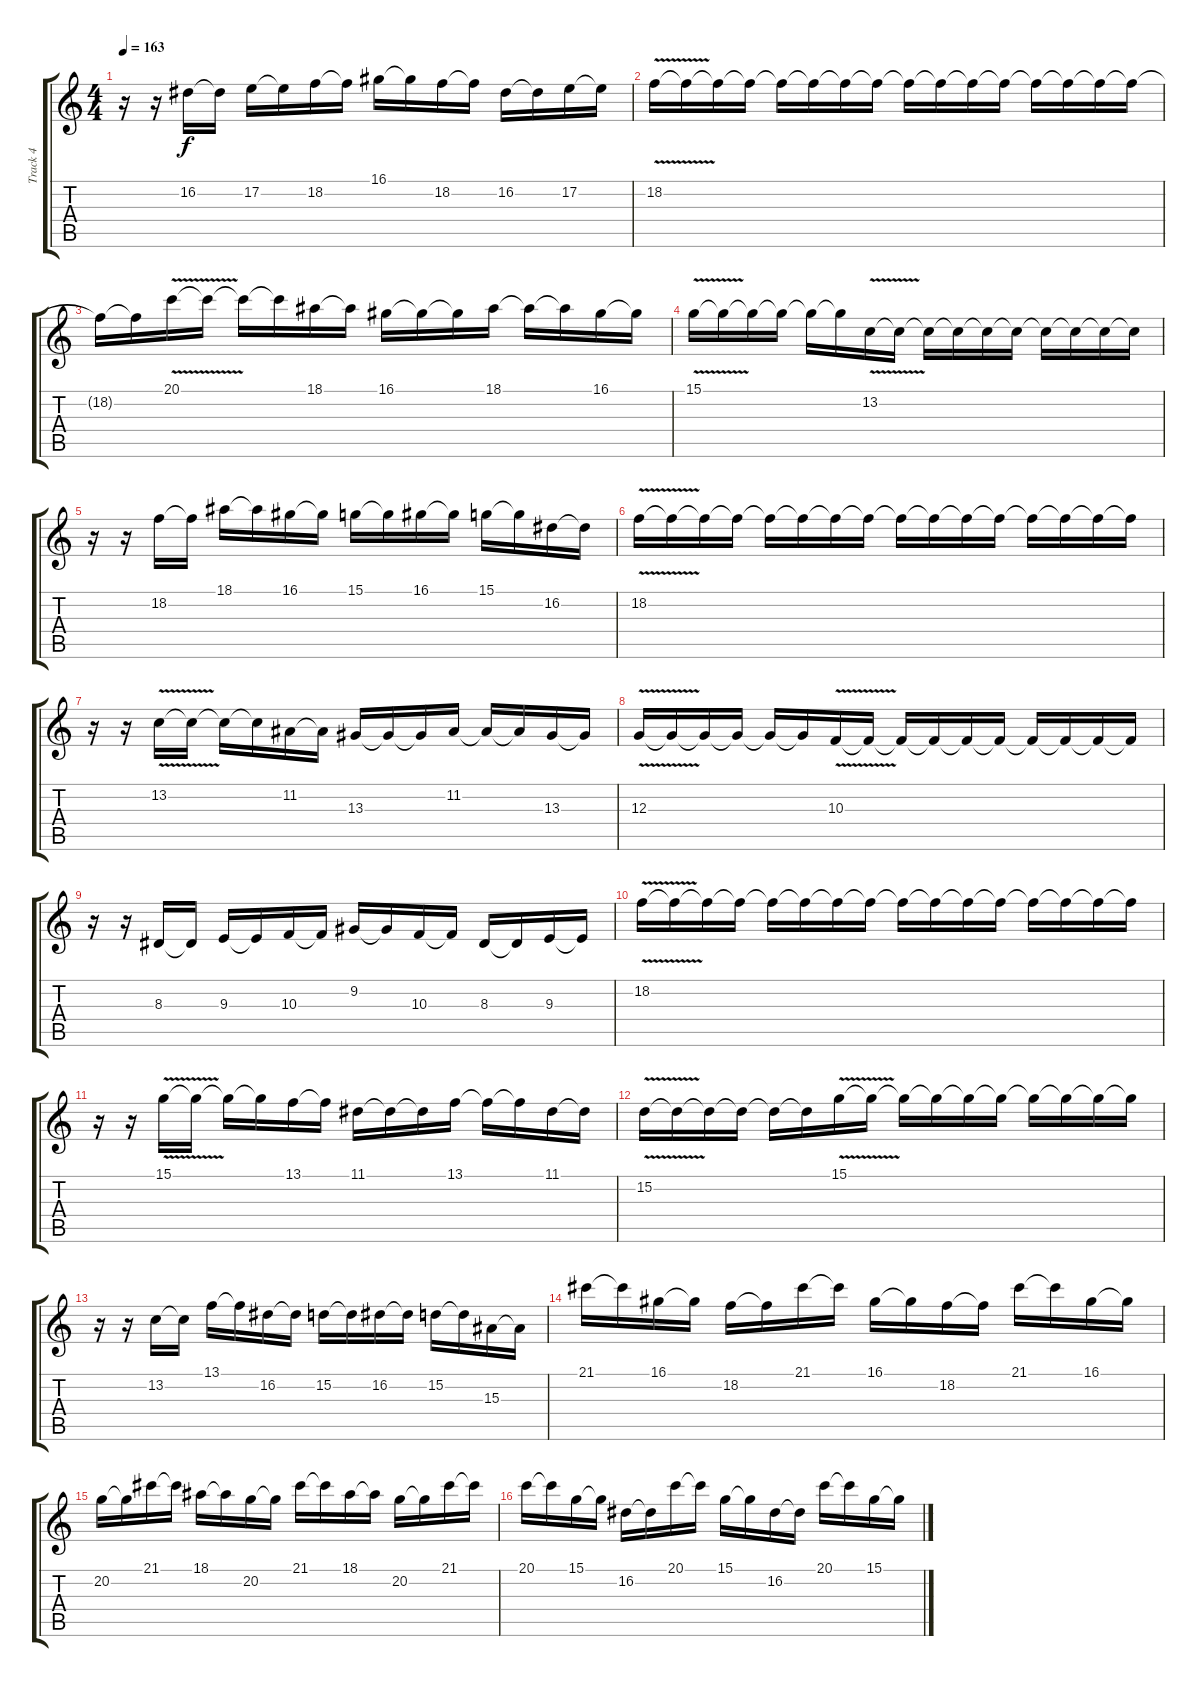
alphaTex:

\track ("Track 4" "Track 4") {instrument lead5charang}
\staff {score tabs}
\tuning (E4 B3 G3 D3 A2 E2) {hide}
\ts (4 4)
\tempo 163
\clef g2
\ks c
r.16{dy f} r.16 16.2.16 16.2{t}.16 17.2.16 17.2{t}.16 18.2.16 18.2{t}.16 16.1.16 16.1{t}.16 18.2.16 18.2{t}.16 16.2.16 16.2{t}.16 17.2.16 17.2{t}.16 |
18.2{v}.16 18.2{t}.16 18.2{t}.16 18.2{t}.16 18.2{t}.16 18.2{t}.16 18.2{t}.16 18.2{t}.16 18.2{t}.16 18.2{t}.16 18.2{t}.16 18.2{t}.16 18.2{t}.16 18.2{t}.16 18.2{t}.16 18.2{t}.16 |
18.2{t}.16 18.2{t}.16 20.1{v}.16 20.1{t}.16 20.1{t}.16 20.1{t}.16 18.1.16 18.1{t}.16 16.1.16 16.1{t}.16 16.1{t}.16 18.1.16 18.1{t}.16 18.1{t}.16 16.1.16 16.1{t}.16 |
15.1{v}.16 15.1{t}.16 15.1{t}.16 15.1{t}.16 15.1{t}.16 15.1{t}.16 13.2{v}.16 13.2{t}.16 13.2{t}.16 13.2{t}.16 13.2{t}.16 13.2{t}.16 13.2{t}.16 13.2{t}.16 13.2{t}.16 13.2{t}.16 |
r.16 r.16 18.2.16 18.2{t}.16 18.1.16 18.1{t}.16 16.1.16 16.1{t}.16 15.1.16 15.1{t}.16 16.1.16 16.1{t}.16 15.1.16 15.1{t}.16 16.2.16 16.2{t}.16 |
18.2{v}.16 18.2{t}.16 18.2{t}.16 18.2{t}.16 18.2{t}.16 18.2{t}.16 18.2{t}.16 18.2{t}.16 18.2{t}.16 18.2{t}.16 18.2{t}.16 18.2{t}.16 18.2{t}.16 18.2{t}.16 18.2{t}.16 18.2{t}.16 |
r.16 r.16 13.2{v}.16 13.2{t}.16 13.2{t}.16 13.2{t}.16 11.2.16 11.2{t}.16 13.3.16 13.3{t}.16 13.3{t}.16 11.2.16 11.2{t}.16 11.2{t}.16 13.3.16 13.3{t}.16 |
12.3{v}.16 12.3{t}.16 12.3{t}.16 12.3{t}.16 12.3{t}.16 12.3{t}.16 10.3{v}.16 10.3{t}.16 10.3{t}.16 10.3{t}.16 10.3{t}.16 10.3{t}.16 10.3{t}.16 10.3{t}.16 10.3{t}.16 10.3{t}.16 |
r.16 r.16 8.3.16 8.3{t}.16 9.3.16 9.3{t}.16 10.3.16 10.3{t}.16 9.2.16 9.2{t}.16 10.3.16 10.3{t}.16 8.3.16 8.3{t}.16 9.3.16 9.3{t}.16 |
18.2{v}.16 18.2{t}.16 18.2{t}.16 18.2{t}.16 18.2{t}.16 18.2{t}.16 18.2{t}.16 18.2{t}.16 18.2{t}.16 18.2{t}.16 18.2{t}.16 18.2{t}.16 18.2{t}.16 18.2{t}.16 18.2{t}.16 18.2{t}.16 |
r.16 r.16 15.1{v}.16 15.1{t}.16 15.1{t}.16 15.1{t}.16 13.1.16 13.1{t}.16 11.1.16 11.1{t}.16 11.1{t}.16 13.1.16 13.1{t}.16 13.1{t}.16 11.1.16 11.1{t}.16 |
15.2{v}.16 15.2{t}.16 15.2{t}.16 15.2{t}.16 15.2{t}.16 15.2{t}.16 15.1{v}.16 15.1{t}.16 15.1{t}.16 15.1{t}.16 15.1{t}.16 15.1{t}.16 15.1{t}.16 15.1{t}.16 15.1{t}.16 15.1{t}.16 |
r.16 r.16 13.2.16 13.2{t}.16 13.1.16 13.1{t}.16 16.2.16 16.2{t}.16 15.2.16 15.2{t}.16 16.2.16 16.2{t}.16 15.2.16 15.2{t}.16 15.3.16 15.3{t}.16 |
21.1.16 21.1{t}.16 16.1.16 16.1{t}.16 18.2.16 18.2{t}.16 21.1.16 21.1{t}.16 16.1.16 16.1{t}.16 18.2.16 18.2{t}.16 21.1.16 21.1{t}.16 16.1.16 16.1{t}.16 |
20.2.16 20.2{t}.16 21.1.16 21.1{t}.16 18.1.16 18.1{t}.16 20.2.16 20.2{t}.16 21.1.16 21.1{t}.16 18.1.16 18.1{t}.16 20.2.16 20.2{t}.16 21.1.16 21.1{t}.16 |
20.1.16 20.1{t}.16 15.1.16 15.1{t}.16 16.2.16 16.2{t}.16 20.1.16 20.1{t}.16 15.1.16 15.1{t}.16 16.2.16 16.2{t}.16 20.1.16 20.1{t}.16 15.1.16 15.1{t}.16
